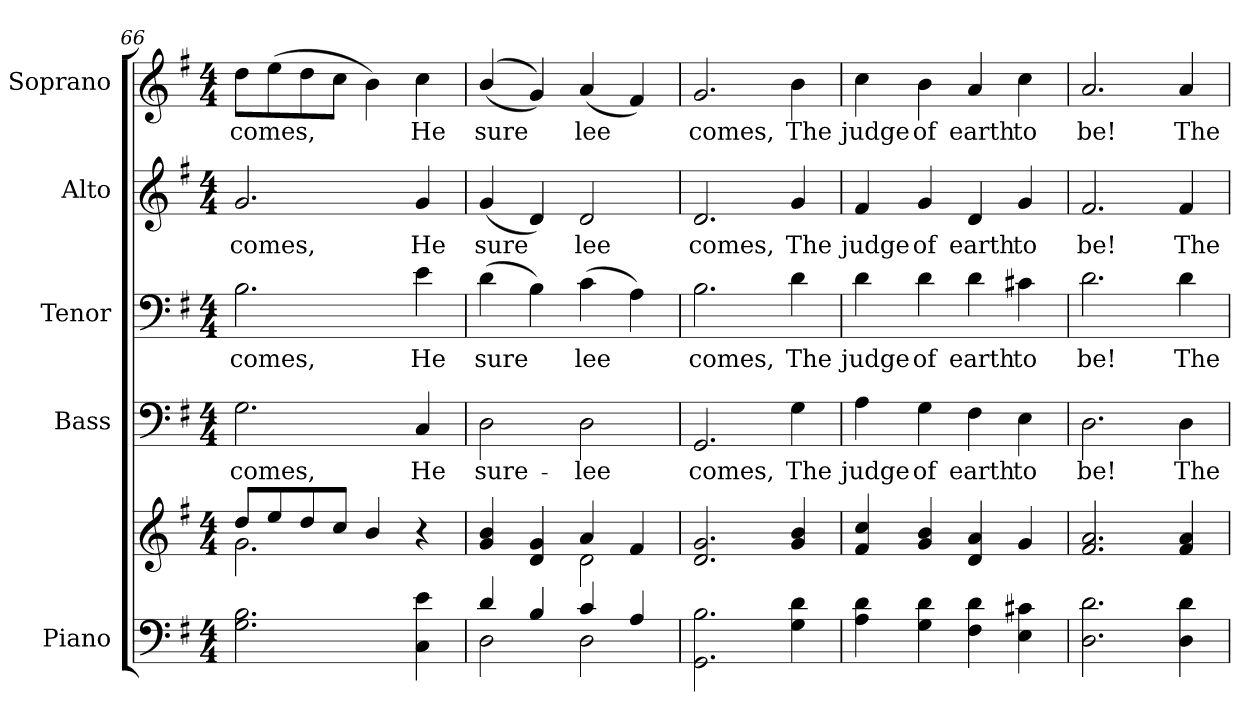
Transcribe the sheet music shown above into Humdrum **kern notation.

**kern	**kern	**kern	**text	**kern	**text	**kern	**text	**kern	**text
*part5	*part5	*part4	*part4	*part3	*part3	*part2	*part2	*part1	*part1
*staff6	*staff5	*staff4	*staff4	*staff3	*staff3	*staff2	*staff2	*staff1	*staff1
*I"Piano	*	*I"Bass	*	*I"Tenor	*	*I"Alto	*	*I"Soprano	*
*I'Pno.	*	*I'B.	*	*I'T.	*	*I'A.	*	*I'S.	*
*clefF4	*clefG2	*clefF4	*	*clefF4	*	*clefG2	*	*clefG2	*
*k[f#]	*k[f#]	*k[f#]	*	*k[f#]	*	*k[f#]	*	*k[f#]	*
*G:	*G:	*G:	*	*G:	*	*G:	*	*G:	*
*M4/4	*M4/4	*M4/4	*	*M4/4	*	*M4/4	*	*M4/4	*
=66	=66	=66	=66	=66	=66	=66	=66	=66	=66
*	*^	*	*	*	*	*	*	*	*
!	!	!	!	!LO:LY:b:color=#000000	!	!	!	!	!	!
!	!	!	!	!	!	!LO:LY:b:color=#000000	!	!	!	!
!	!	!	!	!	!	!	!	!LO:LY:b:color=#000000	!	!
!	!	!	!	!	!	!	!	!	!	!LO:LY:b:color=#000000
2.Gi\ 2.Bi	8ddi/L	2.gi\	2.Gi\	comes,	2.Bi\	comes,	2.gi/	comes,	8ddi\L	comes,
.	8eei/	.	.	.	.	.	.	.	(8eei\	.
.	8ddi/	.	.	.	.	.	.	.	8ddi\	.
.	8cci/J	.	.	.	.	.	.	.	8cci\J	.
.	4bi/	.	.	.	.	.	.	.	4bi\)	.
!	!	!	!	!LO:LY:b:color=#000000	!	!	!	!	!	!
!	!	!	!	!	!	!LO:LY:b:color=#000000	!	!	!	!
!	!	!	!	!	!	!	!	!LO:LY:b:color=#000000	!	!
!	!	!	!	!	!	!	!	!	!	!LO:LY:b:color=#000000
4Ci\ 4ei	4r	4ryy	4Ci/	He	4ei\	He	4gi/	He	4cci\	He
=67	=67	=67	=67	=67	=67	=67	=67	=67	=67	=67
*^	*	*	*	*	*	*	*	*	*	*
!	!	!	!	!	!LO:LY:b:color=#000000	!	!	!	!	!	!
!	!	!	!	!	!	!	!LO:LY:b:color=#000000	!	!	!	!
!	!	!	!	!	!	!	!	!	!LO:LY:b:color=#000000	!	!
!	!	!	!	!	!	!	!	!	!	!	!LO:LY:b:color=#000000
4di/	2Di\	4gi/ 4bi	2ryy	2Di\	sure-	(4di\	sure	(4gi/	sure	((4bi/	sure
4Bi/	.	4di/ 4gi	.	.	.	4Bi\)	.	4di/)	.	4gi/))	.
!	!	!	!	!	!LO:LY:b:color=#000000	!	!	!	!	!	!
!	!	!	!	!	!	!	!LO:LY:b:color=#000000	!	!	!	!
!	!	!	!	!	!	!	!	!	!LO:LY:b:color=#000000	!	!
!	!	!	!	!	!	!	!	!	!	!	!LO:LY:b:color=#000000
4ci/	2Di\	4ai/	2di\	2Di\	-lee	(4ci\	lee	2di/	lee	(4ai/	lee
4Ai/	.	4f#i/	.	.	.	4Ai\)	.	.	.	4f#i/)	.
*v	*v	*	*	*	*	*	*	*	*	*	*
*	*v	*v	*	*	*	*	*	*	*	*
=68	=68	=68	=68	=68	=68	=68	=68	=68	=68
!	!	!	!LO:LY:b:color=#000000	!	!	!	!	!	!
!	!	!	!	!	!LO:LY:b:color=#000000	!	!	!	!
!	!	!	!	!	!	!	!LO:LY:b:color=#000000	!	!
!	!	!	!	!	!	!	!	!	!LO:LY:b:color=#000000
2.GGi\ 2.Bi	2.di/ 2.gi	2.GGi/	comes,	2.Bi\	comes,	2.di/	comes,	2.gi/	comes,
!	!	!	!LO:LY:b:color=#000000	!	!	!	!	!	!
!	!	!	!	!	!LO:LY:b:color=#000000	!	!	!	!
!	!	!	!	!	!	!	!LO:LY:b:color=#000000	!	!
!	!	!	!	!	!	!	!	!	!LO:LY:b:color=#000000
4Gi\ 4di	4gi/ 4bi	4Gi\	The	4di\	The	4gi/	The	4bi\	The
!!LO:PB:g=z
=69	=69	=69	=69	=69	=69	=69	=69	=69	=69
!	!	!	!LO:LY:b:color=#000000	!	!	!	!	!	!
!	!	!	!	!	!LO:LY:b:color=#000000	!	!	!	!
!	!	!	!	!	!	!	!LO:LY:b:color=#000000	!	!
!	!	!	!	!	!	!	!	!	!LO:LY:b:color=#000000
4Ai\ 4di	4f#i/ 4cci	4Ai\	judge	4di\	judge	4f#i/	judge	4cci\	judge
!	!	!	!LO:LY:b:color=#000000	!	!	!	!	!	!
!	!	!	!	!	!LO:LY:b:color=#000000	!	!	!	!
!	!	!	!	!	!	!	!LO:LY:b:color=#000000	!	!
!	!	!	!	!	!	!	!	!	!LO:LY:b:color=#000000
4Gi\ 4di	4gi/ 4bi	4Gi\	of	4di\	of	4gi/	of	4bi\	of
!	!	!	!LO:LY:b:color=#000000	!	!	!	!	!	!
!	!	!	!	!	!LO:LY:b:color=#000000	!	!	!	!
!	!	!	!	!	!	!	!LO:LY:b:color=#000000	!	!
!	!	!	!	!	!	!	!	!	!LO:LY:b:color=#000000
4F#i\ 4di	4di/ 4ai	4F#i\	earth	4di\	earth	4di/	earth	4ai/	earth
!	!	!	!LO:LY:b:color=#000000	!	!	!	!	!	!
!	!	!	!	!	!LO:LY:b:color=#000000	!	!	!	!
!	!	!	!	!	!	!	!LO:LY:b:color=#000000	!	!
!	!	!	!	!	!	!	!	!	!LO:LY:b:color=#000000
4Ei\ 4c#Xi	4gi/	4Ei\	to	4c#Xi\	to	4gi/	to	4cci\	to
=70	=70	=70	=70	=70	=70	=70	=70	=70	=70
!	!	!	!LO:LY:b:color=#000000	!	!	!	!	!	!
!	!	!	!	!	!LO:LY:b:color=#000000	!	!	!	!
!	!	!	!	!	!	!	!LO:LY:b:color=#000000	!	!
!	!	!	!	!	!	!	!	!	!LO:LY:b:color=#000000
2.Di\ 2.di	2.f#i/ 2.ai	2.Di\	be!	2.di\	be!	2.f#i/	be!	2.ai/	be!
!	!	!	!LO:LY:b:color=#000000	!	!	!	!	!	!
!	!	!	!	!	!LO:LY:b:color=#000000	!	!	!	!
!	!	!	!	!	!	!	!LO:LY:b:color=#000000	!	!
!	!	!	!	!	!	!	!	!	!LO:LY:b:color=#000000
4Di\ 4di	4f#i/ 4ai	4Di\	The	4di\	The	4f#i/	The	4ai/	The
=	=	=	=	=	=	=	=	=	=
*-	*-	*-	*-	*-	*-	*-	*-	*-	*-
